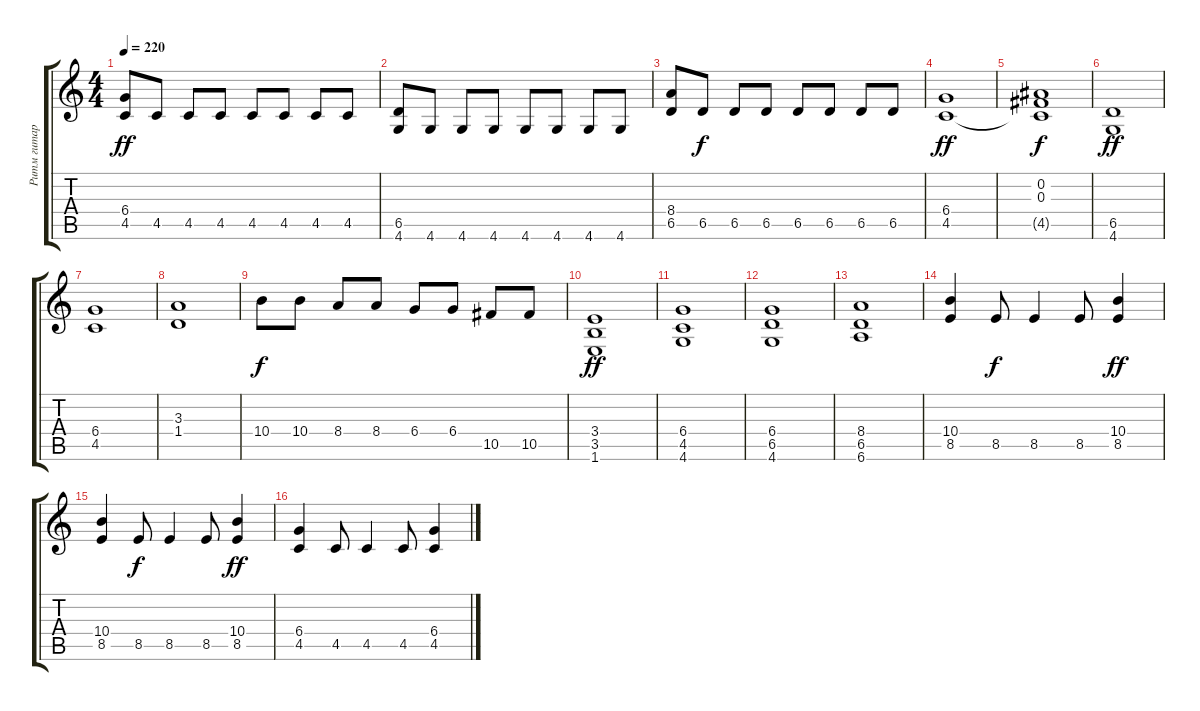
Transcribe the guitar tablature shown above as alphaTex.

\track ("Ритм гитара" "Ритм гитар") {instrument distortionguitar}
\staff {score tabs}
\tuning (Eb4 Bb3 Gb3 Db3 Ab2 Eb2) {hide}
\ts (4 4)
\tempo 220
\clef g2
\ks c
(6.4 4.5).8{dy ff} 4.5.8 4.5.8 4.5.8 4.5.8 4.5.8 4.5.8 4.5.8 |
(6.5 4.6).8 4.6.8 4.6.8 4.6.8 4.6.8 4.6.8 4.6.8 4.6.8 |
(8.4 6.5).8 6.5.8{dy f} 6.5.8 6.5.8 6.5.8 6.5.8 6.5.8 6.5.8 |
(6.4 4.5).1{dy ff} |
(0.2 0.3 4.5{t}).1{dy f} |
(6.5 4.6).1{dy ff} |
(6.4 4.5).1 |
(3.3 1.4).1 |
10.4.8{dy f} 10.4.8 8.4.8 8.4.8 6.4.8 6.4.8 10.5.8 10.5.8 |
(3.4 3.5 1.6).1{dy ff} |
(6.4 4.5 4.6).1 |
(6.4 6.5 4.6).1 |
(8.4 6.5 6.6).1 |
(10.4 8.5).4 8.5.8{dy f} 8.5.4 8.5.8 (10.4 8.5).4{dy ff} |
(10.4 8.5).4 8.5.8{dy f} 8.5.4 8.5.8 (10.4 8.5).4{dy ff} |
(6.4 4.5).4 4.5.8 4.5.4 4.5.8 (6.4 4.5).4
